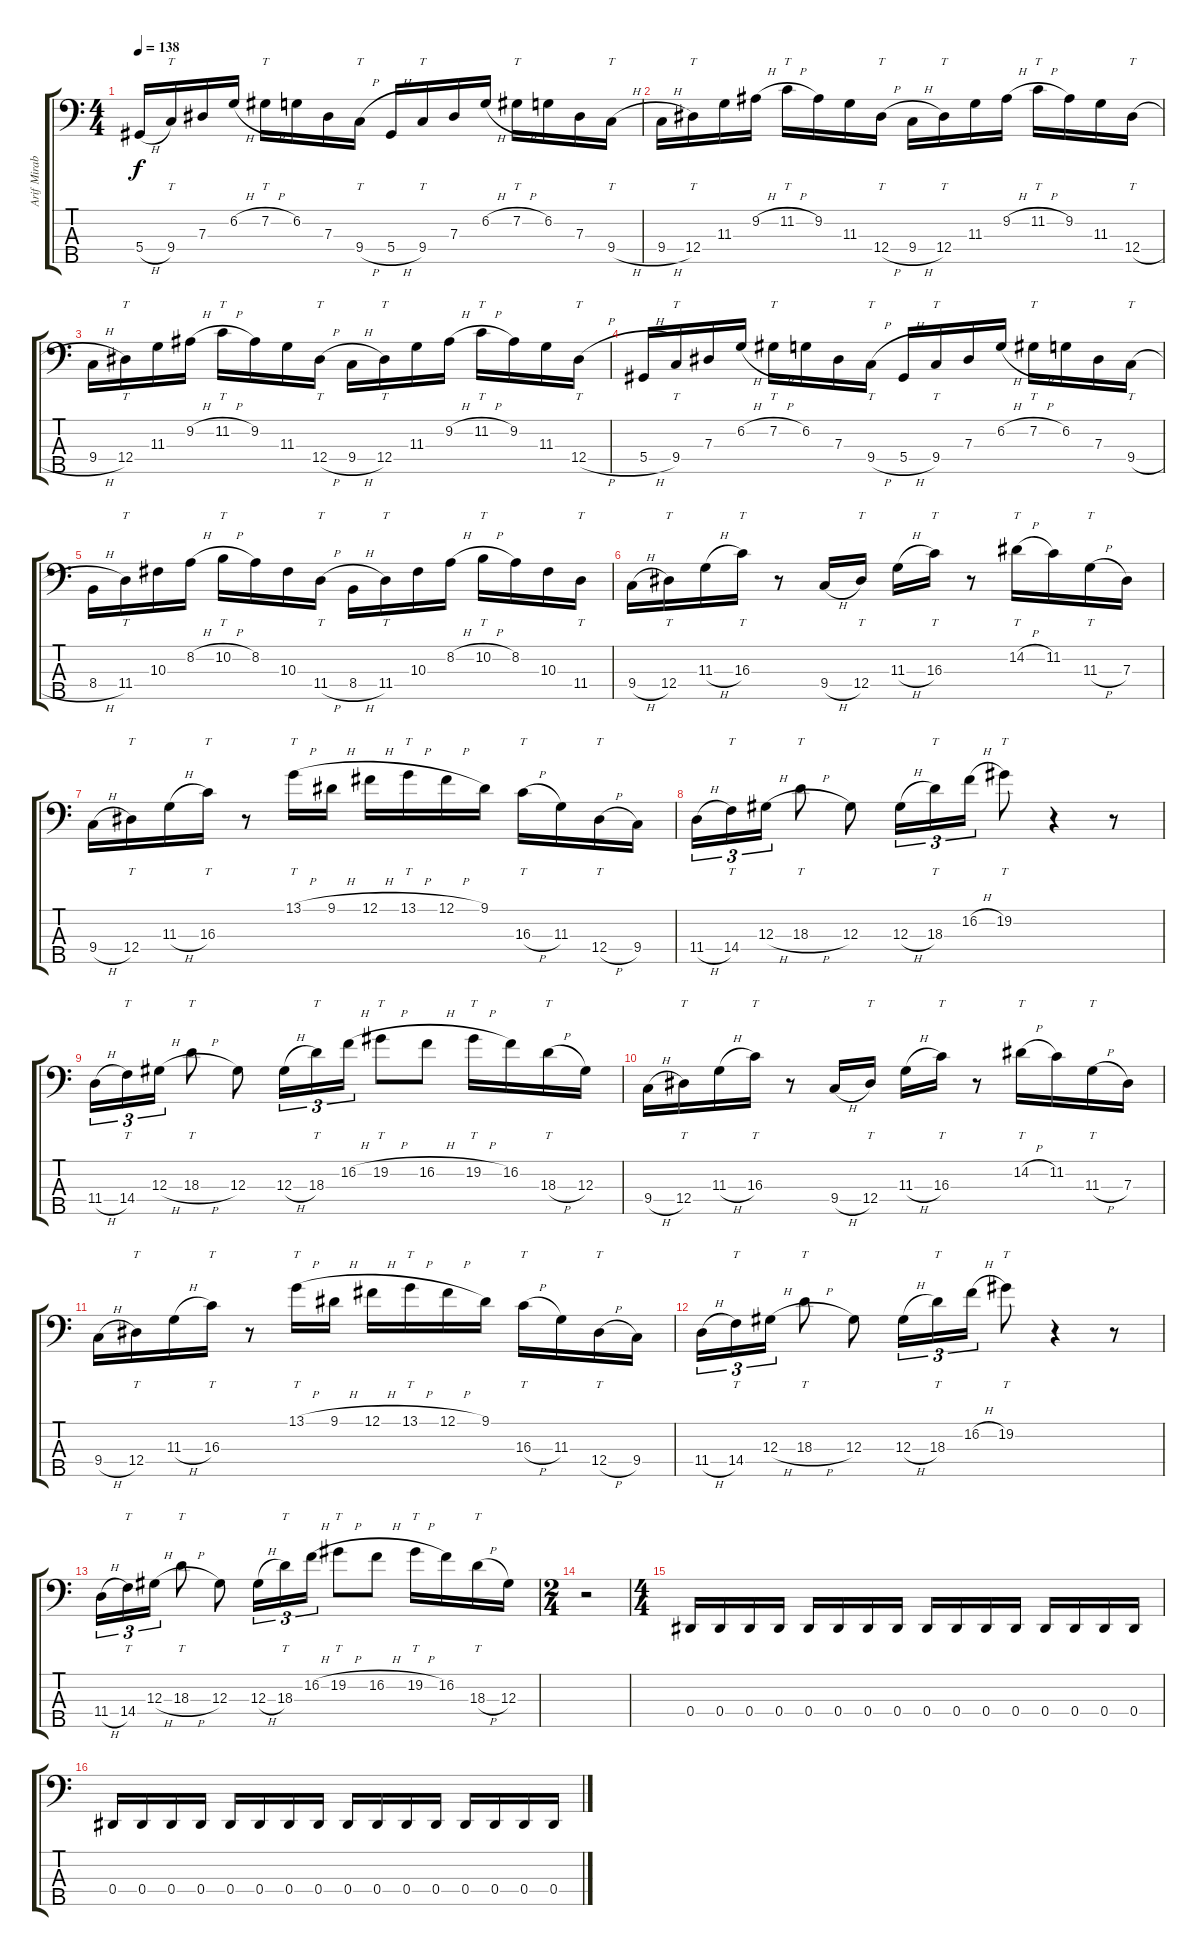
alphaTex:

\track ("Arif Mirabdolbaghi" "Arif Mirab") {instrument electricbassfinger}
\staff {score tabs}
\tuning (Gb2 Db2 Ab1 Eb1 Bb0) {hide}
\ts (4 4)
\tempo 138
\clef f4
\ks c
5.4{h}.16{dy f} 9.4.16{tt} 7.3.16 6.2{h}.16 7.2{h}.16{tt} 6.2.16 7.3.16 9.4{h}.16{tt} 5.4{h}.16 9.4.16{tt} 7.3.16 6.2{h}.16 7.2{h}.16{tt} 6.2.16 7.3.16 9.4{h}.16{tt} |
9.4{h}.16 12.4.16{tt} 11.3.16 9.2{h}.16 11.2{h}.16{tt} 9.2.16 11.3.16 12.4{h}.16{tt} 9.4{h}.16 12.4.16{tt} 11.3.16 9.2{h}.16 11.2{h}.16{tt} 9.2.16 11.3.16 12.4{h}.16{tt} |
9.4{h}.16 12.4.16{tt} 11.3.16 9.2{h}.16 11.2{h}.16{tt} 9.2.16 11.3.16 12.4{h}.16{tt} 9.4{h}.16 12.4.16{tt} 11.3.16 9.2{h}.16 11.2{h}.16{tt} 9.2.16 11.3.16 12.4{h}.16{tt} |
5.4{h}.16 9.4.16{tt} 7.3.16 6.2{h}.16 7.2{h}.16{tt} 6.2.16 7.3.16 9.4{h}.16{tt} 5.4{h}.16 9.4.16{tt} 7.3.16 6.2{h}.16 7.2{h}.16{tt} 6.2.16 7.3.16 9.4{h}.16{tt} |
8.4{h}.16 11.4.16{tt} 10.3.16 8.2{h}.16 10.2{h}.16{tt} 8.2.16 10.3.16 11.4{h}.16{tt} 8.4{h}.16 11.4.16{tt} 10.3.16 8.2{h}.16 10.2{h}.16{tt} 8.2.16 10.3.16 11.4.16{tt} |
9.4{h}.16 12.4.16{tt} 11.3{h}.16 16.3.16{tt} r.8 9.4{h}.16 12.4.16{tt} 11.3{h}.16 16.3.16{tt} r.8 14.2{h}.16{tt} 11.2.16 11.3{h}.16{tt} 7.3.16 |
9.4{h}.16 12.4.16{tt} 11.3{h}.16 16.3.16{tt} r.8 13.1{h}.16{tt} 9.1{h}.16 12.1{h}.16 13.1{h}.16{tt} 12.1{h}.16 9.1.16 16.3{h}.16{tt} 11.3.16 12.4{h}.16{tt} 9.4.16 |
11.4{h}.16{tu (3 2)} 14.4.16{tt tu (3 2)} 12.3{h}.16{tu (3 2)} 18.3{h}.8{tt} 12.3.8 12.3{h}.16{tu (3 2)} 18.3.16{tt tu (3 2)} 16.2{h}.16{tu (3 2)} 19.2.8{tt} r.4 r.8 |
11.4{h}.16{tu (3 2)} 14.4.16{tt tu (3 2)} 12.3{h}.16{tu (3 2)} 18.3{h}.8{tt} 12.3.8 12.3{h}.16{tu (3 2)} 18.3.16{tt tu (3 2)} 16.2{h}.16{tu (3 2)} 19.2{h}.8{tt} 16.2{h}.8 19.2{h}.16{tt} 16.2.16 18.3{h}.16{tt} 12.3.16 |
9.4{h}.16 12.4.16{tt} 11.3{h}.16 16.3.16{tt} r.8 9.4{h}.16 12.4.16{tt} 11.3{h}.16 16.3.16{tt} r.8 14.2{h}.16{tt} 11.2.16 11.3{h}.16{tt} 7.3.16 |
9.4{h}.16 12.4.16{tt} 11.3{h}.16 16.3.16{tt} r.8 13.1{h}.16{tt} 9.1{h}.16 12.1{h}.16 13.1{h}.16{tt} 12.1{h}.16 9.1.16 16.3{h}.16{tt} 11.3.16 12.4{h}.16{tt} 9.4.16 |
11.4{h}.16{tu (3 2)} 14.4.16{tt tu (3 2)} 12.3{h}.16{tu (3 2)} 18.3{h}.8{tt} 12.3.8 12.3{h}.16{tu (3 2)} 18.3.16{tt tu (3 2)} 16.2{h}.16{tu (3 2)} 19.2.8{tt} r.4 r.8 |
11.4{h}.16{tu (3 2)} 14.4.16{tt tu (3 2)} 12.3{h}.16{tu (3 2)} 18.3{h}.8{tt} 12.3.8 12.3{h}.16{tu (3 2)} 18.3.16{tt tu (3 2)} 16.2{h}.16{tu (3 2)} 19.2{h}.8{tt} 16.2{h}.8 19.2{h}.16{tt} 16.2.16 18.3{h}.16{tt} 12.3.16 |
\ts (2 4)
r.2 |
\ts (4 4)
0.4.16 0.4.16 0.4.16 0.4.16 0.4.16 0.4.16 0.4.16 0.4.16 0.4.16 0.4.16 0.4.16 0.4.16 0.4.16 0.4.16 0.4.16 0.4.16 |
0.4.16 0.4.16 0.4.16 0.4.16 0.4.16 0.4.16 0.4.16 0.4.16 0.4.16 0.4.16 0.4.16 0.4.16 0.4.16 0.4.16 0.4.16 0.4.16
